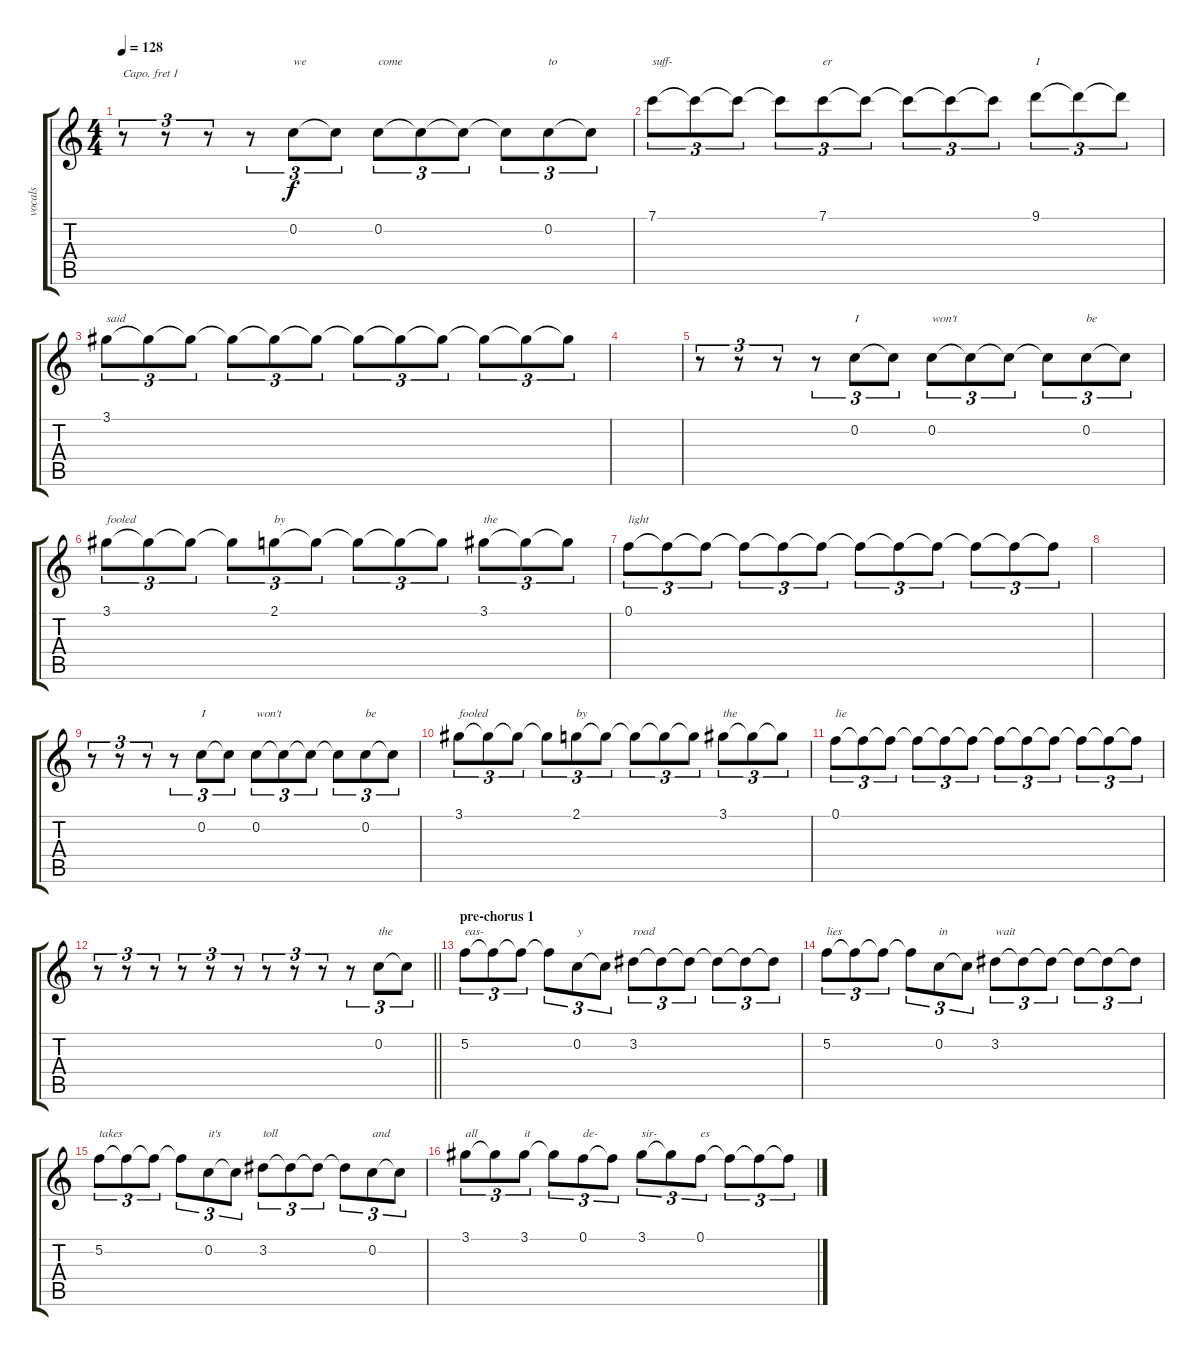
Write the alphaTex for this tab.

\track ("vocals" "vocals") {instrument electricguitarjazz}
\staff {score tabs}
\capo 1
\tuning (E4 B3 G3 D3 A2 E2) {hide}
\ts (4 4)
\tempo 128
\clef g2
\ks c
r.8{tu (3 2) dy f} r.8{tu (3 2)} r.8{tu (3 2)} r.8{tu (3 2)} 0.2.8{tu (3 2) txt "we"} 0.2{t}.8{tu (3 2)} 0.2.8{tu (3 2) txt "come"} 0.2{t}.8{tu (3 2)} 0.2{t}.8{tu (3 2)} 0.2{t}.8{tu (3 2)} 0.2.8{tu (3 2) txt "to"} 0.2{t}.8{tu (3 2)} |
7.1.8{tu (3 2) txt "suff-"} 7.1{t}.8{tu (3 2)} 7.1{t}.8{tu (3 2)} 7.1{t}.8{tu (3 2)} 7.1.8{tu (3 2) txt "er"} 7.1{t}.8{tu (3 2)} 7.1{t}.8{tu (3 2)} 7.1{t}.8{tu (3 2)} 7.1{t}.8{tu (3 2)} 9.1.8{tu (3 2) txt "I"} 9.1{t}.8{tu (3 2)} 9.1{t}.8{tu (3 2)} |
3.1.8{tu (3 2) txt "said"} 3.1{t}.8{tu (3 2)} 3.1{t}.8{tu (3 2)} 3.1{t}.8{tu (3 2)} 3.1{t}.8{tu (3 2)} 3.1{t}.8{tu (3 2)} 3.1{t}.8{tu (3 2)} 3.1{t}.8{tu (3 2)} 3.1{t}.8{tu (3 2)} 3.1{t}.8{tu (3 2)} 3.1{t}.8{tu (3 2)} 3.1{t}.8{tu (3 2)} |
|
r.8{tu (3 2)} r.8{tu (3 2)} r.8{tu (3 2)} r.8{tu (3 2)} 0.2.8{tu (3 2) txt "I"} 0.2{t}.8{tu (3 2)} 0.2.8{tu (3 2) txt "won't"} 0.2{t}.8{tu (3 2)} 0.2{t}.8{tu (3 2)} 0.2{t}.8{tu (3 2)} 0.2.8{tu (3 2) txt "be"} 0.2{t}.8{tu (3 2)} |
3.1.8{tu (3 2) txt "fooled"} 3.1{t}.8{tu (3 2)} 3.1{t}.8{tu (3 2)} 3.1{t}.8{tu (3 2)} 2.1.8{tu (3 2) txt "by"} 2.1{t}.8{tu (3 2)} 2.1{t}.8{tu (3 2)} 2.1{t}.8{tu (3 2)} 2.1{t}.8{tu (3 2)} 3.1.8{tu (3 2) txt "the"} 3.1{t}.8{tu (3 2)} 3.1{t}.8{tu (3 2)} |
0.1.8{tu (3 2) txt "light"} 0.1{t}.8{tu (3 2)} 0.1{t}.8{tu (3 2)} 0.1{t}.8{tu (3 2)} 0.1{t}.8{tu (3 2)} 0.1{t}.8{tu (3 2)} 0.1{t}.8{tu (3 2)} 0.1{t}.8{tu (3 2)} 0.1{t}.8{tu (3 2)} 0.1{t}.8{tu (3 2)} 0.1{t}.8{tu (3 2)} 0.1{t}.8{tu (3 2)} |
|
r.8{tu (3 2)} r.8{tu (3 2)} r.8{tu (3 2)} r.8{tu (3 2)} 0.2.8{tu (3 2) txt "I"} 0.2{t}.8{tu (3 2)} 0.2.8{tu (3 2) txt "won't"} 0.2{t}.8{tu (3 2)} 0.2{t}.8{tu (3 2)} 0.2{t}.8{tu (3 2)} 0.2.8{tu (3 2) txt "be"} 0.2{t}.8{tu (3 2)} |
3.1.8{tu (3 2) txt "fooled"} 3.1{t}.8{tu (3 2)} 3.1{t}.8{tu (3 2)} 3.1{t}.8{tu (3 2)} 2.1.8{tu (3 2) txt "by"} 2.1{t}.8{tu (3 2)} 2.1{t}.8{tu (3 2)} 2.1{t}.8{tu (3 2)} 2.1{t}.8{tu (3 2)} 3.1.8{tu (3 2) txt "the"} 3.1{t}.8{tu (3 2)} 3.1{t}.8{tu (3 2)} |
0.1.8{tu (3 2) txt "lie"} 0.1{t}.8{tu (3 2)} 0.1{t}.8{tu (3 2)} 0.1{t}.8{tu (3 2)} 0.1{t}.8{tu (3 2)} 0.1{t}.8{tu (3 2)} 0.1{t}.8{tu (3 2)} 0.1{t}.8{tu (3 2)} 0.1{t}.8{tu (3 2)} 0.1{t}.8{tu (3 2)} 0.1{t}.8{tu (3 2)} 0.1{t}.8{tu (3 2)} |
\barLineRight lightlight
r.8{tu (3 2)} r.8{tu (3 2)} r.8{tu (3 2)} r.8{tu (3 2)} r.8{tu (3 2)} r.8{tu (3 2)} r.8{tu (3 2)} r.8{tu (3 2)} r.8{tu (3 2)} r.8{tu (3 2)} 0.2.8{tu (3 2) txt "the"} 0.2{t}.8{tu (3 2)} |
\section ("" "pre-chorus 1")
5.2.8{tu (3 2) txt "eas-"} 5.2{t}.8{tu (3 2)} 5.2{t}.8{tu (3 2)} 5.2{t}.8{tu (3 2)} 0.2.8{tu (3 2) txt "y"} 0.2{t}.8{tu (3 2)} 3.2.8{tu (3 2) txt "road"} 3.2{t}.8{tu (3 2)} 3.2{t}.8{tu (3 2)} 3.2{t}.8{tu (3 2)} 3.2{t}.8{tu (3 2)} 3.2{t}.8{tu (3 2)} |
5.2.8{tu (3 2) txt "lies"} 5.2{t}.8{tu (3 2)} 5.2{t}.8{tu (3 2)} 5.2{t}.8{tu (3 2)} 0.2.8{tu (3 2) txt "in"} 0.2{t}.8{tu (3 2)} 3.2.8{tu (3 2) txt "wait"} 3.2{t}.8{tu (3 2)} 3.2{t}.8{tu (3 2)} 3.2{t}.8{tu (3 2)} 3.2{t}.8{tu (3 2)} 3.2{t}.8{tu (3 2)} |
5.2.8{tu (3 2) txt "takes "} 5.2{t}.8{tu (3 2)} 5.2{t}.8{tu (3 2)} 5.2{t}.8{tu (3 2)} 0.2.8{tu (3 2) txt "it's"} 0.2{t}.8{tu (3 2)} 3.2.8{tu (3 2) txt "toll"} 3.2{t}.8{tu (3 2)} 3.2{t}.8{tu (3 2)} 3.2{t}.8{tu (3 2)} 0.2.8{tu (3 2) txt "and"} 0.2{t}.8{tu (3 2)} |
3.1.8{tu (3 2) txt "all"} 3.1{t}.8{tu (3 2)} 3.1.8{tu (3 2) txt "it"} 3.1{t}.8{tu (3 2)} 0.1.8{tu (3 2) txt "de-"} 0.1{t}.8{tu (3 2)} 3.1.8{tu (3 2) txt "sir-"} 3.1{t}.8{tu (3 2)} 0.1.8{tu (3 2) txt "es"} 0.1{t}.8{tu (3 2)} 0.1{t}.8{tu (3 2)} 0.1{t}.8{tu (3 2)}
